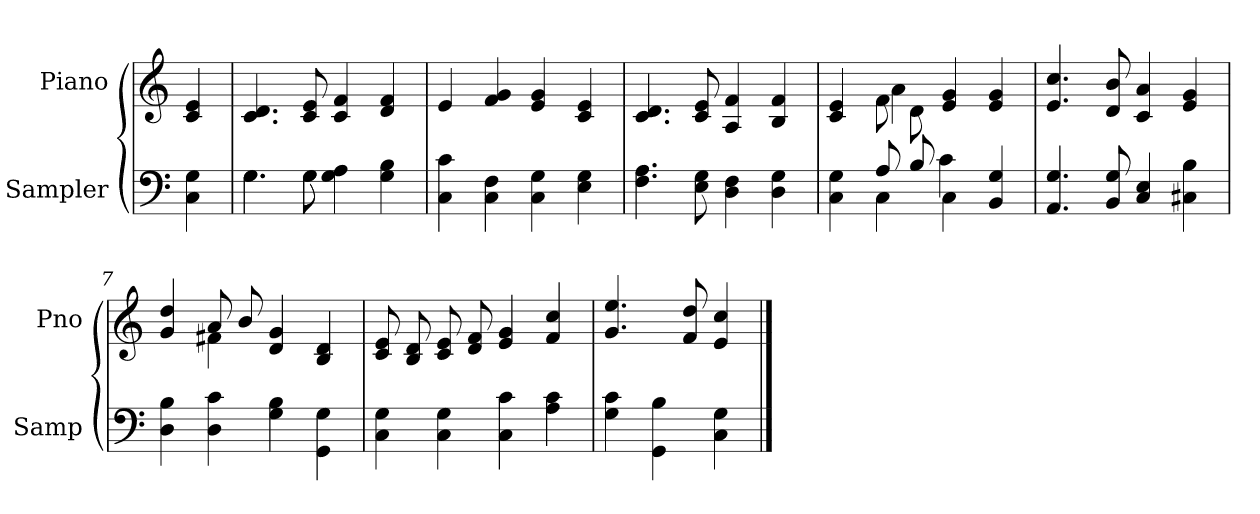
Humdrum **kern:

**kern	**kern
*part2	*part1
*staff2	*staff1
*I"Sampler	*I"Piano
*I'Samp	*I'Pno
*clefF4	*clefG2
=1	=1
4C\ 4G\	4c/ 4e/
=2	=2
*^	*
4.G\	4.G	4.c/ 4.d/
8G\	8G	8c/ 8e/
4G\ 4A\	2ryy	4c/ 4f/
4G\ 4B\	.	4d/ 4f/
*v	*v	*
=3	=3
4C\ 4c\	4e/
4C\ 4F\	4f/ 4g/
4C\ 4G\	4e/ 4g/
4E\ 4G\	4c/ 4e/
=4	=4
4.F\ 4.A\	4.c/ 4.d/
8E\ 8G\	8c/ 8e/
4D\ 4F\	4A/ 4f/
4D\ 4G\	4B/ 4f/
=5	=5
*^	*^
4C\ 4G\	4ryy	4c/ 4e/	4ryy
8A/	4C	8f\	4a
8B/	.	8d\	.
4C\	4c	4e/ 4g/	2ryy
4BB/ 4G/	4ryy	4e/ 4g/	.
*v	*v	*	*
*	*v	*v
=6	=6
4.AA/ 4.G/	4.e/ 4.cc/
8BB/ 8G/	8d/ 8b/
4C/ 4E/	4c/ 4a/
4C#X\ 4B\	4e/ 4g/
=7	=7
*	*^
4D\ 4B\	4g/ 4dd/	4ryy
4D\ 4c\	8a/	4f#X
.	8b/	.
4G\ 4B\	4d/ 4g/	2ryy
4GG\ 4G\	4B/ 4d/	.
*	*v	*v
=8	=8
4C\ 4G\	8c/ 8e/
.	8B/ 8d/
4C\ 4G\	8c/ 8e/
.	8d/ 8f/
4C\ 4c\	4e/ 4g/
4A\ 4c\	4f/ 4cc/
=9	=9
4G\ 4c\	4.g/ 4.ee/
4GG\ 4B\	.
.	8f/ 8dd/
4C\ 4G\	4e/ 4cc/
==	==
*-	*-
